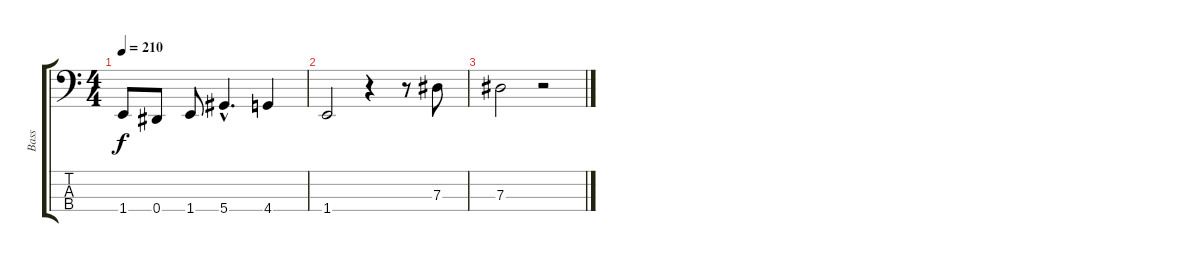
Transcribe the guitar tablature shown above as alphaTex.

\track ("Bass" "Bass") {instrument electricbasspick}
\staff {score tabs}
\tuning (Gb2 Db2 Ab1 Eb1) {hide}
\ts (4 4)
\tempo 210
\clef f4
\ks c
1.4.8{dy f} 0.4.8 1.4.8 5.4{hac}.4{d} 4.4.4 |
1.4.2 r.4 r.8 7.3.8 |
7.3.2 r.2
